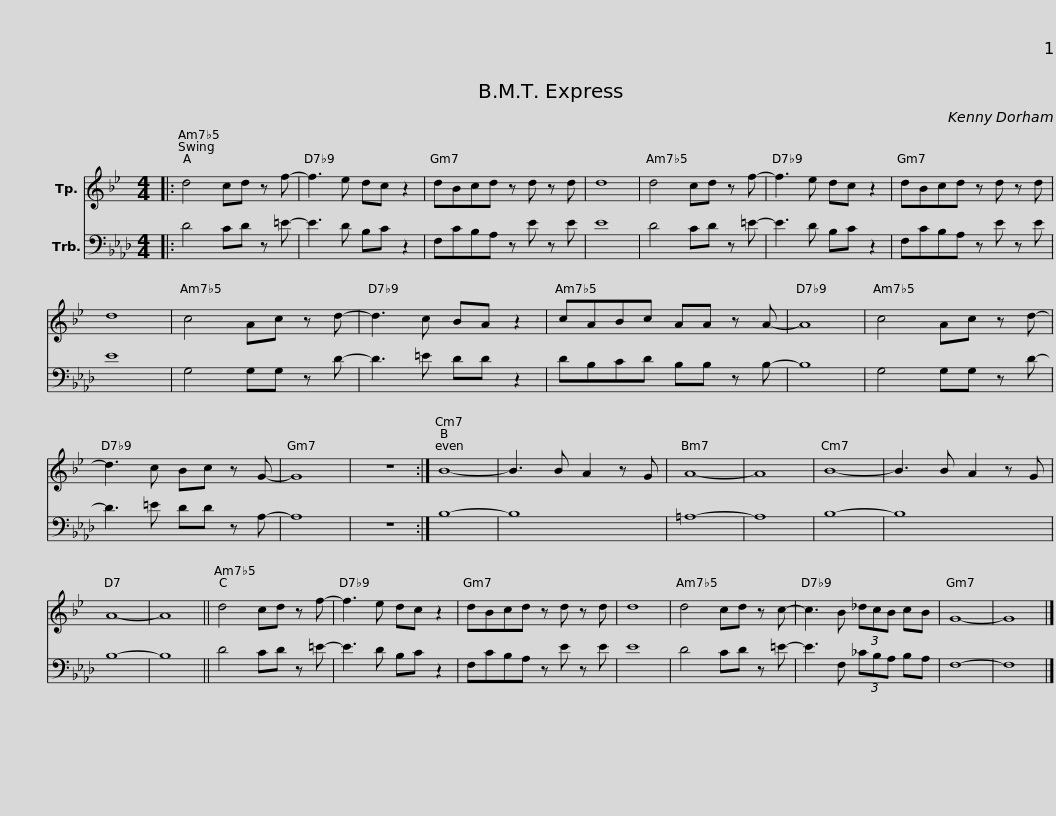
X:1
%%score 1 2
L:1/8
M:4/4
I:linebreak $
K:Ab
V:1 treble transpose=-2
V:2 bass
V:1
[K:Bb]|: d4 cd z f- | f3 e dc z2 | dBcd z d z d | d8 | d4 cd z f- | %5
 f3 e dc z2 |$ dBcd z d z d | d8 | c4 Ac z d- | d3 c BA z2 | %10
 cABc AA z A- | A8 |$ c4 Ac z d- | d3 c Bc z G- | G8 | %15
 z8 :|$ B8- | B3 B A2 z G | A8- | A8 | %20
 B8- | B3 B A2 z G | A8- | A8 ||$ d4 cd z f- | %25
 f3 e dc z2 | dBcd z d z d | d8 | d4 cd z c- | c3 B (3_dcB cB | %30
 G8- | G8 |] %32
V:2
|: D4 CD z =E- | E3 D B,C z2 | F,CB,A, z E z E | E8 | D4 CD z =E- | %5
 E3 D B,C z2 |$ F,CB,A, z E z E | E8 | G,4 G,G, z D- | D3 =E DD z2 | %10
 DB,CD B,B, z B,- | B,8 |$ G,4 G,G, z D- | D3 =E DD z A,- | A,8 | %15
 z8 :|$ B,8- | B,8 | =A,8- | A,8 | %20
 B,8- | B,8 | B,8- | B,8 ||$ D4 CD z =E- | %25
 E3 D B,C z2 | F,CB,A, z E z E | E8 | D4 CD z =E- | E3 F, (3_CB,A, B,A, | %30
 F,8- | F,8 |] %32
